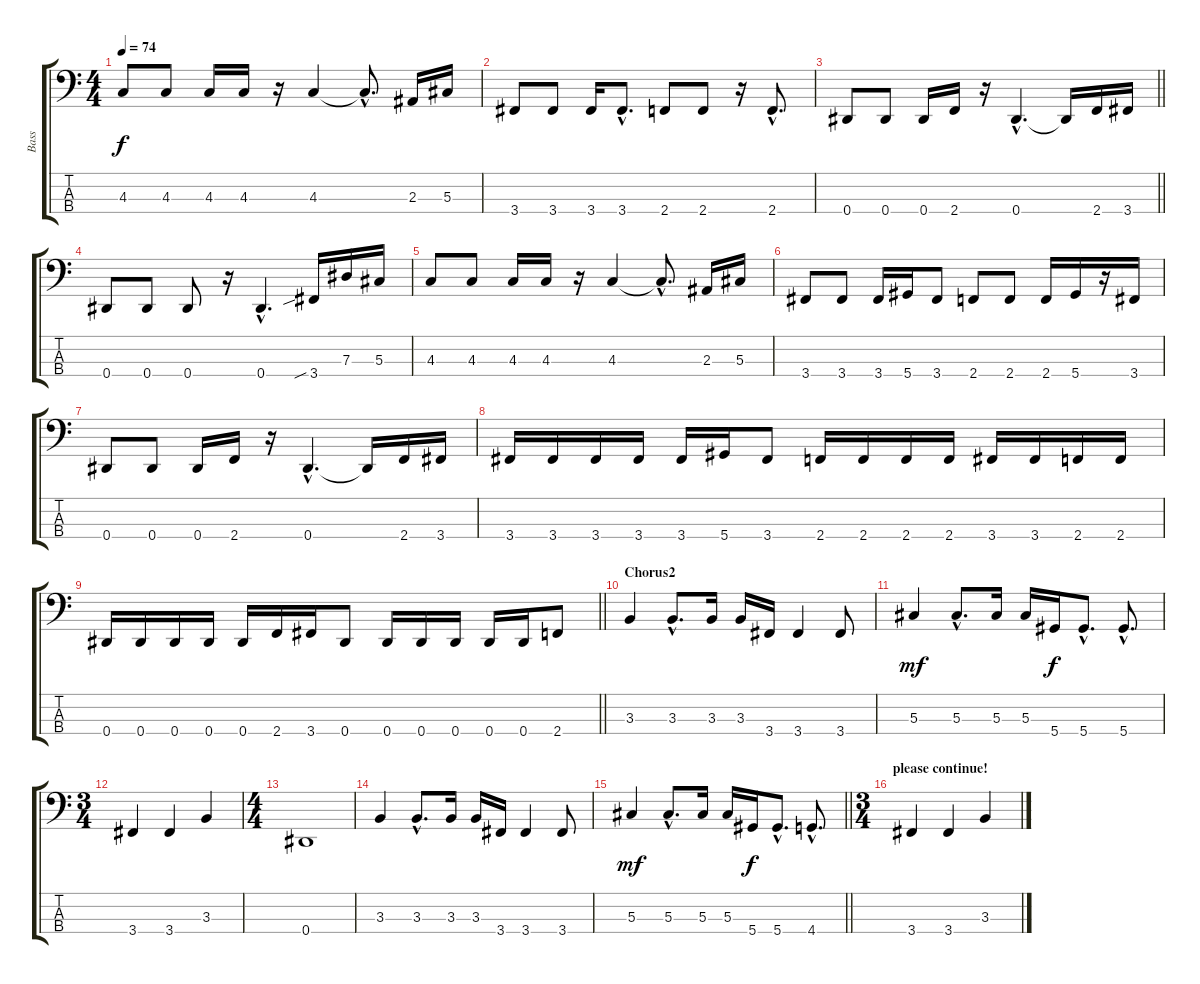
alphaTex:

\track ("Bass" "Bass") {instrument electricbassfinger}
\staff {score tabs}
\tuning (Gb2 Db2 Ab1 Eb1) {hide}
\ts (4 4)
\tempo 74
\clef f4
\ks c
4.3.8{dy f} 4.3.8 4.3.16 4.3.16 r.16 4.3.4 4.3{hac t}.8{d} 2.3.16 5.3.16 |
3.4.8 3.4.8 3.4.16 3.4{hac}.8{d} 2.4.8 2.4.8 r.16 2.4{hac}.8{d} |
\barLineRight lightlight
0.4.8 0.4.8 0.4.16 2.4.16 r.16 0.4{hac}.4{d} 0.4{t}.16 2.4.16 3.4.16 |
0.4.8 0.4.8 0.4.8 r.16 0.4{hac}.4{d} 3.4{sib}.16 7.3.16 5.3.16 |
4.3.8 4.3.8 4.3.16 4.3.16 r.16 4.3.4 4.3{hac t}.8{d} 2.3.16 5.3.16 |
3.4.8 3.4.8 3.4.16 5.4.16 3.4.8 2.4.8 2.4.8 2.4.16 5.4.16 r.16 3.4.16 |
0.4.8 0.4.8 0.4.16 2.4.16 r.16 0.4{hac}.4{d} 0.4{t}.16 2.4.16 3.4.16 |
3.4.16 3.4.16 3.4.16 3.4.16 3.4.16 5.4.16 3.4.8 2.4.16 2.4.16 2.4.16 2.4.16 3.4.16 3.4.16 2.4.16 2.4.16 |
\barLineRight lightlight
0.4.16 0.4.16 0.4.16 0.4.16 0.4.16 2.4.16 3.4.16 0.4.8 0.4.16 0.4.16 0.4.16 0.4.16 0.4.16 2.4.8 |
\section ("" "Chorus2")
3.3.4 3.3{hac}.8{d} 3.3.16 3.3.16 3.4.16 3.4.4 3.4.8 |
5.3.4{dy mf} 5.3{hac}.8{d} 5.3.16 5.3.16 5.4.16{dy f} 5.4{hac}.8{d} 5.4{hac}.8{d} |
\ts (3 4)
3.4.4 3.4.4 3.3.4 |
\ts (4 4)
0.4.1 |
3.3.4 3.3{hac}.8{d} 3.3.16 3.3.16 3.4.16 3.4.4 3.4.8 |
\barLineRight lightlight
5.3.4{dy mf} 5.3{hac}.8{d} 5.3.16 5.3.16 5.4.16{dy f} 5.4{hac}.8{d} 4.4{hac}.8{d} |
\ts (3 4)
\section ("" "please continue!")
3.4.4 3.4.4 3.3.4
